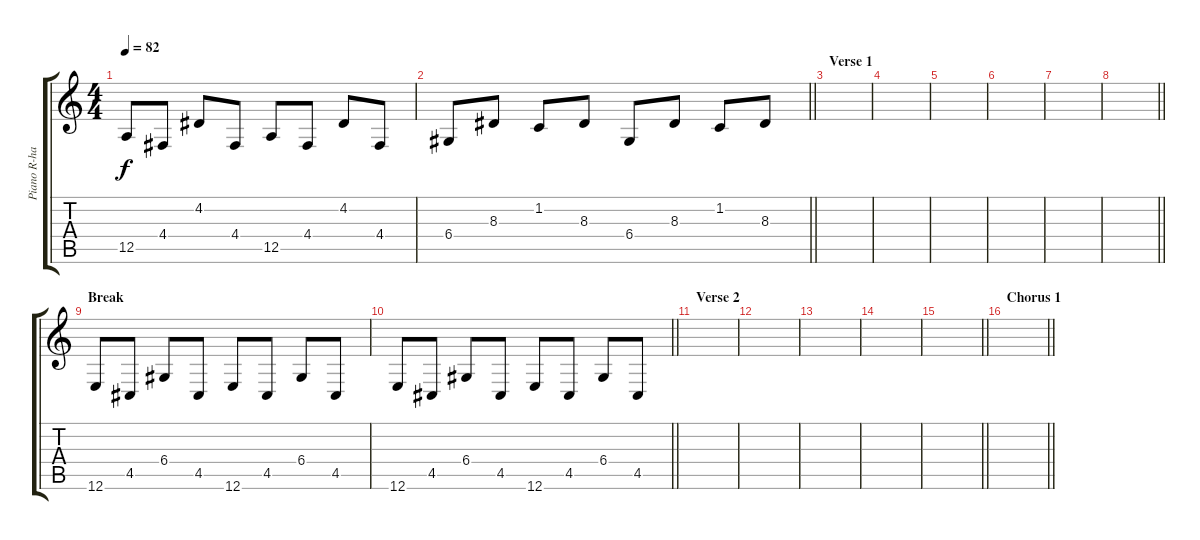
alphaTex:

\track ("Piano R-hand" "Piano R-ha") {instrument lead1square}
\staff {score tabs}
\tuning (E4 B3 G3 D3 A2 E2) {hide}
\ts (4 4)
\tempo 82
\clef g2
\ks c
12.5.8{dy f} 4.4.8 4.2.8 4.4.8 12.5.8 4.4.8 4.2.8 4.4.8 |
\barLineRight lightlight
6.4.8 8.3.8 1.2.8 8.3.8 6.4.8 8.3.8 1.2.8 8.3.8 |
\section ("" "Verse 1")
|
|
|
|
|
\barLineRight lightlight
|
\section ("" "Break")
12.6.8 4.5.8 6.4.8 4.5.8 12.6.8 4.5.8 6.4.8 4.5.8 |
\barLineRight lightlight
12.6.8 4.5.8 6.4.8 4.5.8 12.6.8 4.5.8 6.4.8 4.5.8 |
\section ("" "Verse 2")
|
|
|
|
\barLineRight lightlight
|
\section ("" "Chorus 1")
\barLineRight lightlight
